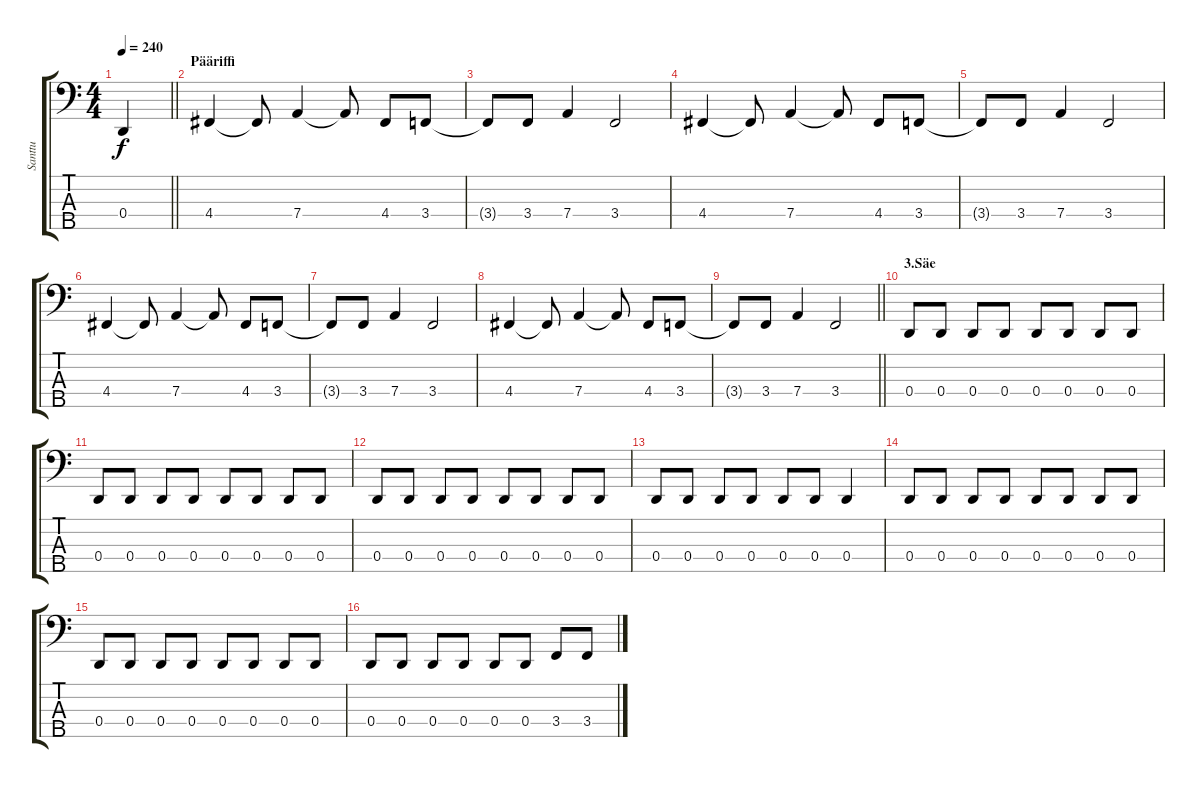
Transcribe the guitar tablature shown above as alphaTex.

\track ("Santtu" "Santtu") {instrument electricbasspick}
\staff {score tabs}
\tuning (G2 D2 A1 D1 A0) {hide}
\ts (4 4)
\tempo 240
\clef f4
\barLineRight lightlight
\ks c
0.4.4{dy f} |
\section ("" "Pääriffi")
4.4.4 4.4{t}.8 7.4.4 7.4{t}.8 4.4.8 3.4.8 |
3.4{t}.8 3.4.8 7.4.4 3.4.2 |
4.4.4 4.4{t}.8 7.4.4 7.4{t}.8 4.4.8 3.4.8 |
3.4{t}.8 3.4.8 7.4.4 3.4.2 |
4.4.4 4.4{t}.8 7.4.4 7.4{t}.8 4.4.8 3.4.8 |
3.4{t}.8 3.4.8 7.4.4 3.4.2 |
4.4.4 4.4{t}.8 7.4.4 7.4{t}.8 4.4.8 3.4.8 |
\barLineRight lightlight
3.4{t}.8 3.4.8 7.4.4 3.4.2 |
\section ("" "3.Säe")
0.4.8 0.4.8 0.4.8 0.4.8 0.4.8 0.4.8 0.4.8 0.4.8 |
0.4.8 0.4.8 0.4.8 0.4.8 0.4.8 0.4.8 0.4.8 0.4.8 |
0.4.8 0.4.8 0.4.8 0.4.8 0.4.8 0.4.8 0.4.8 0.4.8 |
0.4.8 0.4.8 0.4.8 0.4.8 0.4.8 0.4.8 0.4.4 |
0.4.8 0.4.8 0.4.8 0.4.8 0.4.8 0.4.8 0.4.8 0.4.8 |
0.4.8 0.4.8 0.4.8 0.4.8 0.4.8 0.4.8 0.4.8 0.4.8 |
0.4.8 0.4.8 0.4.8 0.4.8 0.4.8 0.4.8 3.4.8 3.4.8
